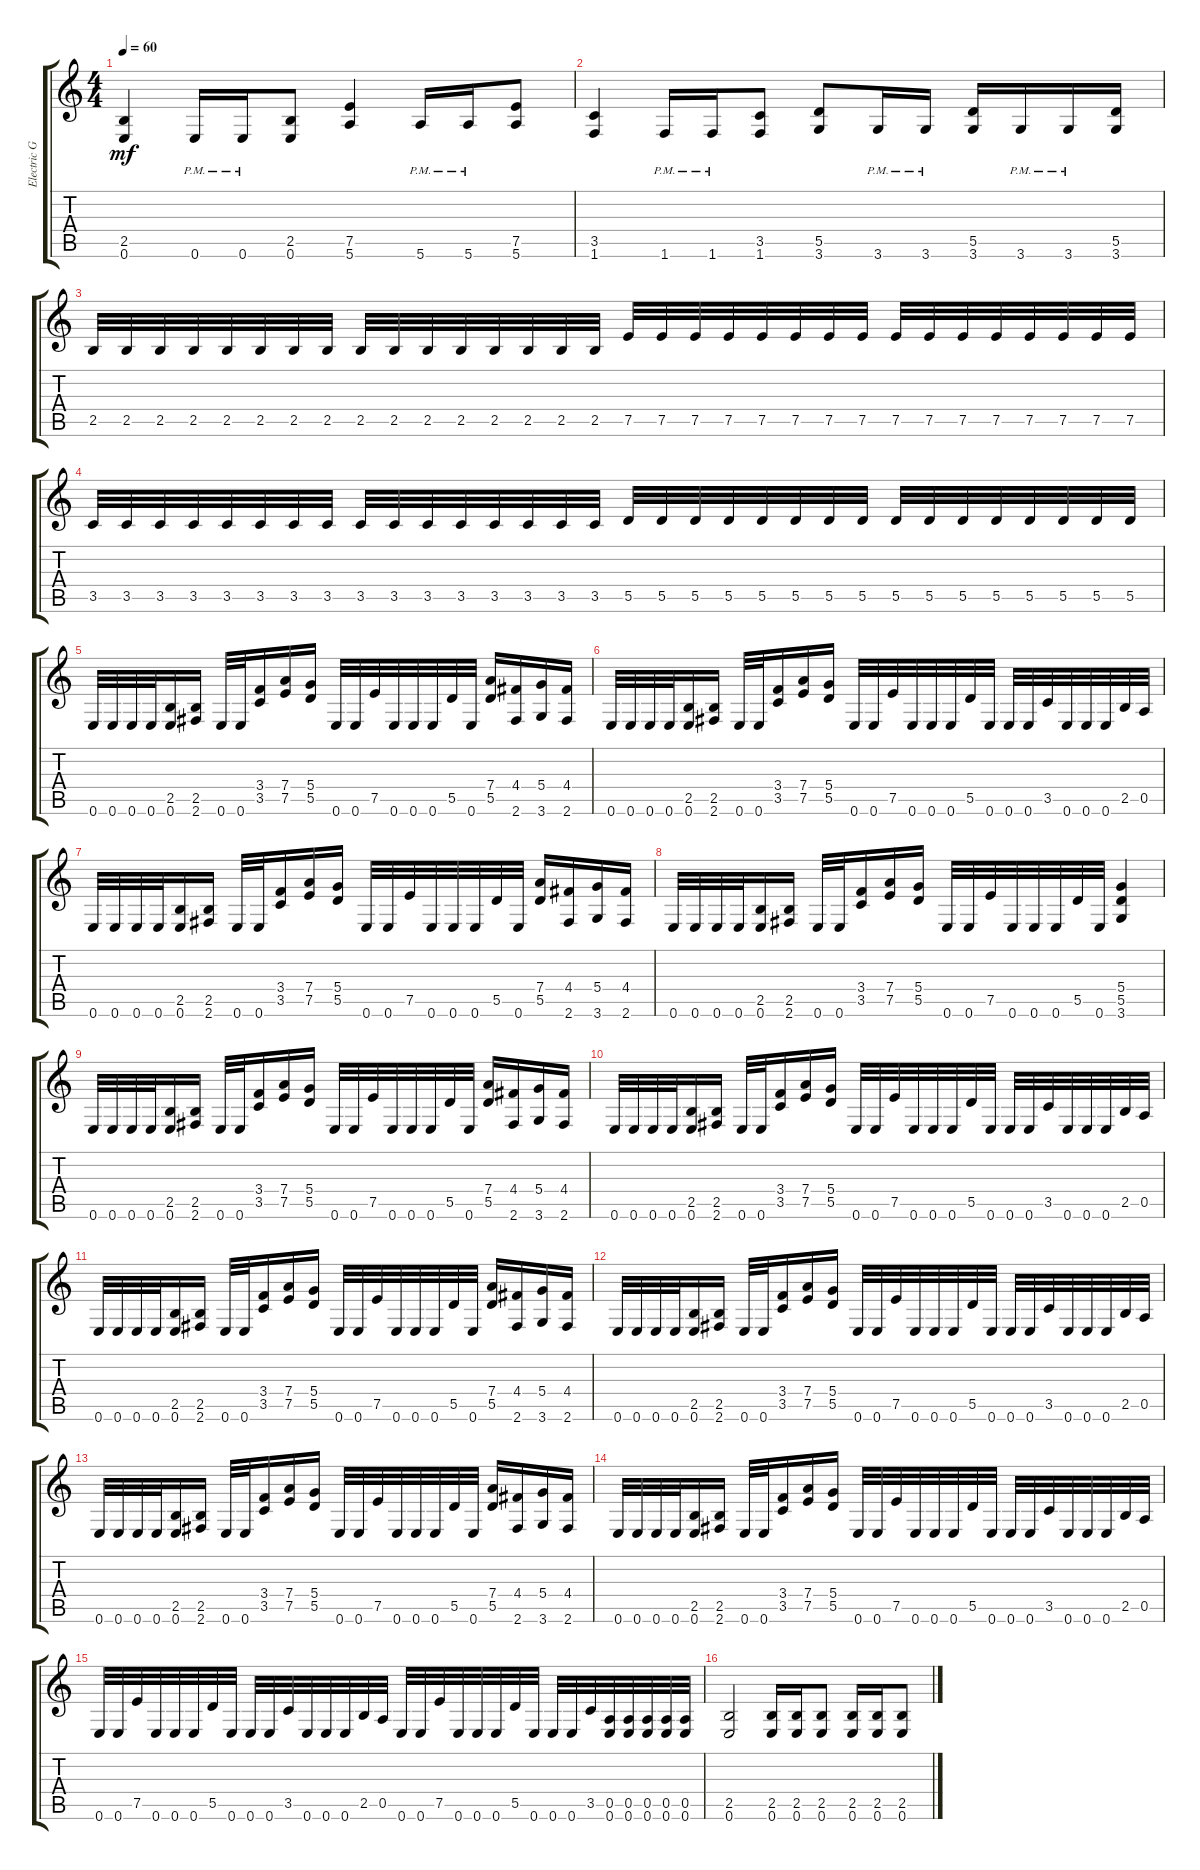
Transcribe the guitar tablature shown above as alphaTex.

\track ("Electric Guitar 1" "Electric G") {instrument distortionguitar}
\staff {score tabs}
\tuning (E4 B3 G3 D3 A2 E2) {hide}
\ts (4 4)
\tempo 60
\clef g2
\ks c
(2.5 0.6).4{dy mf} 0.6{pm}.16 0.6{pm}.16 (2.5 0.6).8 (7.5 5.6).4 5.6{pm}.16 5.6{pm}.16 (7.5 5.6).8 |
(3.5 1.6).4 1.6{pm}.16 1.6{pm}.16 (3.5 1.6).8 (5.5 3.6).8 3.6{pm}.16 3.6{pm}.16 (5.5 3.6).16 3.6{pm}.16 3.6{pm}.16 (5.5 3.6).16 |
2.5.32 2.5.32 2.5.32 2.5.32 2.5.32 2.5.32 2.5.32 2.5.32 2.5.32 2.5.32 2.5.32 2.5.32 2.5.32 2.5.32 2.5.32 2.5.32 7.5.32 7.5.32 7.5.32 7.5.32 7.5.32 7.5.32 7.5.32 7.5.32 7.5.32 7.5.32 7.5.32 7.5.32 7.5.32 7.5.32 7.5.32 7.5.32 |
3.5.32 3.5.32 3.5.32 3.5.32 3.5.32 3.5.32 3.5.32 3.5.32 3.5.32 3.5.32 3.5.32 3.5.32 3.5.32 3.5.32 3.5.32 3.5.32 5.5.32 5.5.32 5.5.32 5.5.32 5.5.32 5.5.32 5.5.32 5.5.32 5.5.32 5.5.32 5.5.32 5.5.32 5.5.32 5.5.32 5.5.32 5.5.32 |
0.6.32 0.6.32 0.6.32 0.6.32 (2.5 0.6).16 (2.5 2.6).16 0.6.32 0.6.32 (3.4 3.5).16 (7.4 7.5).16 (5.4 5.5).16 0.6.32 0.6.32 7.5.32 0.6.32 0.6.32 0.6.32 5.5.32 0.6.32 (7.4 5.5).16 (4.4 2.6).16 (5.4 3.6).16 (4.4 2.6).16 |
0.6.32 0.6.32 0.6.32 0.6.32 (2.5 0.6).16 (2.5 2.6).16 0.6.32 0.6.32 (3.4 3.5).16 (7.4 7.5).16 (5.4 5.5).16 0.6.32 0.6.32 7.5.32 0.6.32 0.6.32 0.6.32 5.5.32 0.6.32 0.6.32 0.6.32 3.5.32 0.6.32 0.6.32 0.6.32 2.5.32 0.5.32 |
0.6.32 0.6.32 0.6.32 0.6.32 (2.5 0.6).16 (2.5 2.6).16 0.6.32 0.6.32 (3.4 3.5).16 (7.4 7.5).16 (5.4 5.5).16 0.6.32 0.6.32 7.5.32 0.6.32 0.6.32 0.6.32 5.5.32 0.6.32 (7.4 5.5).16 (4.4 2.6).16 (5.4 3.6).16 (4.4 2.6).16 |
0.6.32 0.6.32 0.6.32 0.6.32 (2.5 0.6).16 (2.5 2.6).16 0.6.32 0.6.32 (3.4 3.5).16 (7.4 7.5).16 (5.4 5.5).16 0.6.32 0.6.32 7.5.32 0.6.32 0.6.32 0.6.32 5.5.32 0.6.32 (5.4 5.5 3.6).4 |
0.6.32 0.6.32 0.6.32 0.6.32 (2.5 0.6).16 (2.5 2.6).16 0.6.32 0.6.32 (3.4 3.5).16 (7.4 7.5).16 (5.4 5.5).16 0.6.32 0.6.32 7.5.32 0.6.32 0.6.32 0.6.32 5.5.32 0.6.32 (7.4 5.5).16 (4.4 2.6).16 (5.4 3.6).16 (4.4 2.6).16 |
0.6.32 0.6.32 0.6.32 0.6.32 (2.5 0.6).16 (2.5 2.6).16 0.6.32 0.6.32 (3.4 3.5).16 (7.4 7.5).16 (5.4 5.5).16 0.6.32 0.6.32 7.5.32 0.6.32 0.6.32 0.6.32 5.5.32 0.6.32 0.6.32 0.6.32 3.5.32 0.6.32 0.6.32 0.6.32 2.5.32 0.5.32 |
0.6.32 0.6.32 0.6.32 0.6.32 (2.5 0.6).16 (2.5 2.6).16 0.6.32 0.6.32 (3.4 3.5).16 (7.4 7.5).16 (5.4 5.5).16 0.6.32 0.6.32 7.5.32 0.6.32 0.6.32 0.6.32 5.5.32 0.6.32 (7.4 5.5).16 (4.4 2.6).16 (5.4 3.6).16 (4.4 2.6).16 |
0.6.32 0.6.32 0.6.32 0.6.32 (2.5 0.6).16 (2.5 2.6).16 0.6.32 0.6.32 (3.4 3.5).16 (7.4 7.5).16 (5.4 5.5).16 0.6.32 0.6.32 7.5.32 0.6.32 0.6.32 0.6.32 5.5.32 0.6.32 0.6.32 0.6.32 3.5.32 0.6.32 0.6.32 0.6.32 2.5.32 0.5.32 |
0.6.32 0.6.32 0.6.32 0.6.32 (2.5 0.6).16 (2.5 2.6).16 0.6.32 0.6.32 (3.4 3.5).16 (7.4 7.5).16 (5.4 5.5).16 0.6.32 0.6.32 7.5.32 0.6.32 0.6.32 0.6.32 5.5.32 0.6.32 (7.4 5.5).16 (4.4 2.6).16 (5.4 3.6).16 (4.4 2.6).16 |
0.6.32 0.6.32 0.6.32 0.6.32 (2.5 0.6).16 (2.5 2.6).16 0.6.32 0.6.32 (3.4 3.5).16 (7.4 7.5).16 (5.4 5.5).16 0.6.32 0.6.32 7.5.32 0.6.32 0.6.32 0.6.32 5.5.32 0.6.32 0.6.32 0.6.32 3.5.32 0.6.32 0.6.32 0.6.32 2.5.32 0.5.32 |
0.6.32 0.6.32 7.5.32 0.6.32 0.6.32 0.6.32 5.5.32 0.6.32 0.6.32 0.6.32 3.5.32 0.6.32 0.6.32 0.6.32 2.5.32 0.5.32 0.6.32 0.6.32 7.5.32 0.6.32 0.6.32 0.6.32 5.5.32 0.6.32 0.6.32 0.6.32 3.5.32 (0.5 0.6).32 (0.5 0.6).32 (0.5 0.6).32 (0.5 0.6).32 (0.5 0.6).32 |
(2.5 0.6).2 (2.5 0.6).16 (2.5 0.6).16 (2.5 0.6).8 (2.5 0.6).16 (2.5 0.6).16 (2.5 0.6).8
